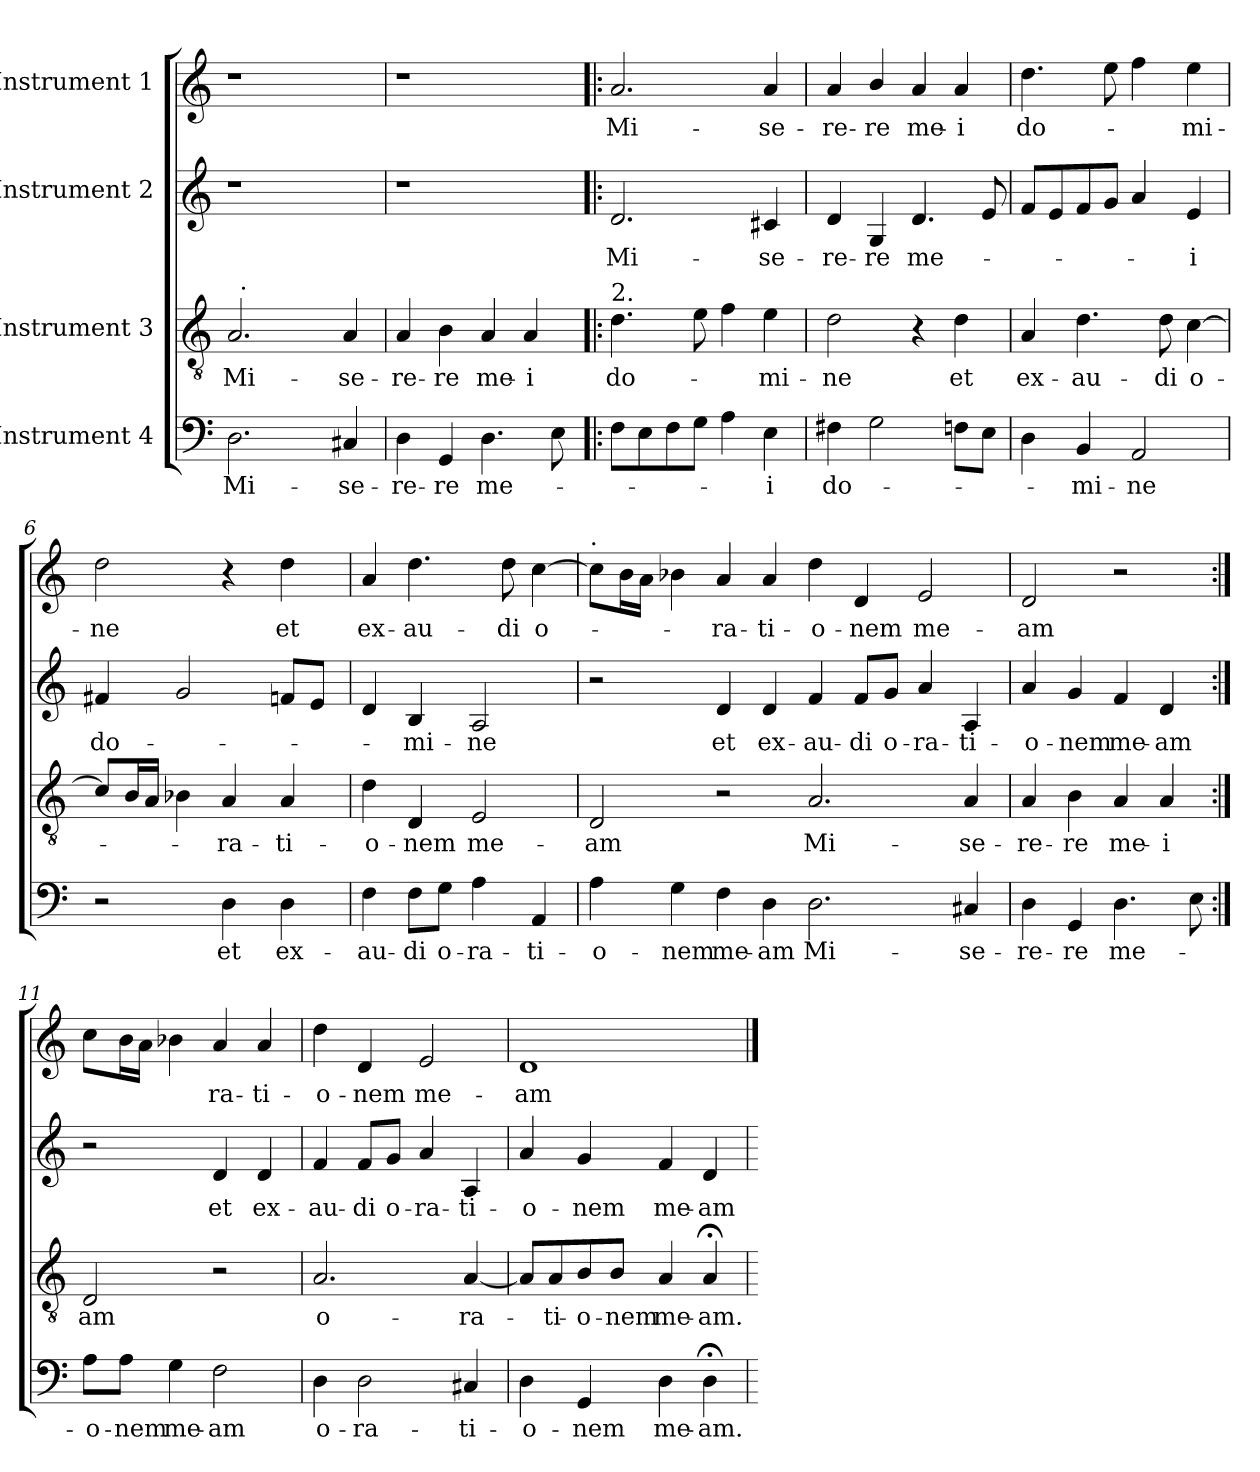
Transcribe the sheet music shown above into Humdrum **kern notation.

**kern	**text	**kern	**text	**kern	**text	**kern	**text
*part4	*part4	*part3	*part3	*part2	*part2	*part1	*part1
*staff4	*staff4	*staff3	*staff3	*staff2	*staff2	*staff1	*staff1
*I"Instrument 4	*	*I"Instrument 3	*	*I"Instrument 2	*	*I"Instrument 1	*
!!LO:PB:g=z
*stria5	*	*stria5	*	*stria5	*	*stria5	*
*clefF4	*	*clefGv2	*	*clefG2	*	*clefG2	*
=1	=1	=1	=1	=1	=1	=1	=1
!	!LO:LY:b:cj	!	!LO:LY:b:cj	!	!	!	!
*	*	*^	*	*	*	*	*
2.D\	Mi-	2.A>/	32ryy	Mi-	1r	.	1r	.
!	!	!	!LO:TX:a:t=.	!	!	!	!	!
.	.	.	2ryy	.	.	.	.	.
.	.	.	4...ryy	.	.	.	.	.
!	!LO:LY:b:cj	!	!	!LO:LY:b:cj	!	!	!	!
4C#X/	-se-	4A/	.	-se-	.	.	.	.
=2	=2	=2	=2	=2	=2	=2	=2	=2
!	!LO:LY:b:cj	!	!	!LO:LY:b:cj	!	!	!	!
*	*	*v	*v	*	*	*	*	*
4D\	-re-	4A/	-re-	1r	.	1r	.
!	!LO:LY:b:cj	!	!LO:LY:b:cj	!	!	!	!
4GG/	-re	4B\	-re	.	.	.	.
!	!LO:LY:b	!	!LO:LY:b:cj	!	!	!	!
4.D\	me-	4A/	me-	.	.	.	.
!	!	!	!LO:LY:b:cj	!	!	!	!
.	.	4A/	-i	.	.	.	.
8E\	.	.	.	.	.	.	.
=3!|:	=3!|:	=3!|:	=3!|:	=3!|:	=3!|:	=3!|:	=3!|:
!	!	!LO:TX:a:t=2.	!	!	!	!	!
!	!	!	!LO:LY:b:cj	!	!LO:LY:b:cj	!	!LO:LY:b:cj
8F\L	.	4.d\	do-	2.d/	Mi-	2.a/	Mi-
8E\	.	.	.	.	.	.	.
8F\	.	.	.	.	.	.	.
8G\J	.	8e\	.	.	.	.	.
4A\	.	4f\	.	.	.	.	.
!	!LO:LY:b:cj	!	!LO:LY:b:cj	!	!LO:LY:b:cj	!	!LO:LY:b:cj
4E\	-i	4e\	-mi-	4c#X/	-se-	4a/	-se-
=4	=4	=4	=4	=4	=4	=4	=4
!	!LO:LY:b:cj	!	!LO:LY:b:cj	!	!LO:LY:b:cj	!	!LO:LY:b:cj
4F#X\	do-	2d\	-ne	4d/	-re-	4a/	-re-
!	!	!	!	!	!LO:LY:b:cj	!	!LO:LY:b:cj
2G\	.	.	.	4G/	-re	4b/	-re
!	!	!	!	!	!LO:LY:b	!	!LO:LY:b:cj
.	.	4r	.	4.d/	me-	4a/	me-
!	!	!	!LO:LY:b:cj	!	!	!	!LO:LY:b:cj
8Fn\L	.	4d\	et	.	.	4a/	-i
8E\J	.	.	.	8e/	.	.	.
=5	=5	=5	=5	=5	=5	=5	=5
!	!	!	!LO:LY:b:cj	!	!	!	!LO:LY:b:cj
4D\	.	4A/	ex-	8f/L	.	4.dd\	do-
.	.	.	.	8e/	.	.	.
!	!LO:LY:b:cj	!	!LO:LY:b:cj	!	!	!	!
4BB/	-mi-	4.d\	-au-	8f/	.	.	.
.	.	.	.	8g/J	.	8ee\	.
!	!LO:LY:b:cj	!	!	!	!	!	!
2AA/	-ne	.	.	4a/	.	4ff\	.
!	!	!	!LO:LY:b:cj	!	!	!	!
.	.	8d\	-di	.	.	.	.
!	!	!	!LO:LY:b:cj	!	!LO:LY:b:cj	!	!LO:LY:b:cj
.	.	[<4c\	o-	4e/	-i	4ee\	-mi-
!!LO:LB:g=z
=6	=6	=6	=6	=6	=6	=6	=6
!	!	!	!	!	!LO:LY:b:cj	!	!LO:LY:b:cj
*^	*	*	*	*	*	*	*
2r	8.ryy	.	8c/L]	.	4f#X/	do-	2dd\	-ne
.	.	.	16B/	.	.	.	.	.
.	2ryy	.	16A/J	.	.	.	.	.
.	.	.	4B-X\	.	2g/	.	.	.
!	!	!LO:LY:b:cj	!	!LO:LY:b:cj	!	!	!	!
4D\	.	et	4A/	-ra-	.	.	4r	.
.	4ryy	.	.	.	.	.	.	.
!	!	!LO:LY:b:cj	!	!LO:LY:b:cj	!	!	!	!LO:LY:b:cj
4D\	.	ex-	4A/	-ti-	8fn/L	.	4dd\	et
.	.	.	.	.	8e/J	.	.	.
.	16ryy	.	.	.	.	.	.	.
=7	=7	=7	=7	=7	=7	=7	=7	=7
!	!	!LO:LY:b:cj	!	!LO:LY:b	!	!	!	!LO:LY:b:cj
*v	*v	*	*	*	*	*	*	*
4F\	-au-	4d\	-o-	4d/	.	4a/	ex-
!	!LO:LY:b:cj	!	!LO:LY:b:cj	!	!LO:LY:b:cj	!	!LO:LY:b:cj
8F\L	-di	4D/	-nem	4B/	-mi-	4.dd\	-au-
!	!LO:LY:b	!	!	!	!	!	!
8G\J	o-	.	.	.	.	.	.
!	!LO:LY:b:rj	!	!LO:LY:b:cj	!	!LO:LY:b:cj	!	!
4A\	-ra-	2E/	me-	2A/	-ne	.	.
!	!	!	!	!	!	!	!LO:LY:b:cj
.	.	.	.	.	.	8dd\	-di
!	!LO:LY:b:cj	!	!	!	!	!	!LO:LY:b:cj
4AA/	-ti-	.	.	.	.	[>4cc\	o-
=8	=8	=8	=8	=8	=8	=8	=8
!	!	!	!	!	!	!LO:TX:a:t=.	!
!	!LO:LY:b:cj	!	!LO:LY:b:cj	!	!	!	!
4A\	-o-	2D/	-am	2r	.	8cc\L]	.
.	.	.	.	.	.	16b\	.
.	.	.	.	.	.	16a\J	.
!	!LO:LY:b:cj	!	!	!	!	!	!
4G\	-nem	.	.	.	.	4b-X\	.
!	!LO:LY:b	!	!	!	!LO:LY:b:cj	!	!LO:LY:b:cj
4F\	me-	2r	.	4d/	et	4a/	-ra-
!	!LO:LY:b:rj	!	!	!	!LO:LY:b:cj	!	!LO:LY:b:cj
4D\	-am	.	.	4d/	ex-	4a/	-ti-
!	!LO:LY:b:cj	!	!LO:LY:b:cj	!	!LO:LY:b:cj	!	!LO:LY:b
2.D\	Mi-	2.A/	Mi-	4f/	-au-	4dd\	-o-
!	!	!	!	!	!LO:LY:b:cj	!	!LO:LY:b:cj
.	.	.	.	8f/L	-di	4d/	-nem
!	!	!	!	!	!LO:LY:b	!	!
.	.	.	.	8g/J	o-	.	.
!	!	!	!	!	!LO:LY:b:rj	!	!LO:LY:b:cj
.	.	.	.	4a/	-ra-	2e/	me-
!	!LO:LY:b:cj	!	!LO:LY:b:cj	!	!LO:LY:b:cj	!	!
4C#X/	-se-	4A/	-se-	4A/	-ti-	.	.
=9	=9	=9	=9	=9	=9	=9	=9
!	!LO:LY:b:cj	!	!LO:LY:b:cj	!	!LO:LY:b	!	!LO:LY:b:cj
4D\	-re-	4A/	-re-	4a/	-o-	2d/	-am
!	!LO:LY:b:cj	!	!LO:LY:b:cj	!	!LO:LY:b:cj	!	!
4GG/	-re	4B\	-re	4g/	-nem	.	.
!	!LO:LY:b	!	!LO:LY:b:cj	!	!LO:LY:b	!	!
4.D\	me-	4A/	me-	4f/	me-	2r	.
!	!	!	!LO:LY:b:cj	!	!LO:LY:b:rj	!	!
.	.	4A/	-i	4d/	-am	.	.
8E\	.	.	.	.	.	.	.
!!LO:LB:g=z
=11:|!	=11:|!	=11:|!	=11:|!	=11:|!	=11:|!	=11:|!	=11:|!
!	!LO:LY:b:cj	!	!LO:LY:b:cj	!	!	!	!
8A\L	-o-	2D/	am	2r	.	8cc\L	.
!	!LO:LY:b:cj	!	!	!	!	!	!
8A\J	-nem	.	.	.	.	16b\	.
.	.	.	.	.	.	16a\J	.
!	!LO:LY:b:cj	!	!	!	!	!	!
4G\	me-	.	.	.	.	4b-X\	.
!	!LO:LY:b:cj	!	!	!	!LO:LY:b:cj	!	!LO:LY:b:cj
2F\	-am	2r	.	4d/	et	4a/	ra-
!	!	!	!	!	!LO:LY:b:cj	!	!LO:LY:b:cj
.	.	.	.	4d/	ex-	4a/	-ti-
=12	=12	=12	=12	=12	=12	=12	=12
!	!LO:LY:b:cj	!	!LO:LY:b:cj	!	!LO:LY:b:cj	!	!LO:LY:b:cj
4D\	o-	2.A/	o-	4f/	-au-	4dd\	-o-
!	!LO:LY:b:cj	!	!	!	!LO:LY:b:cj	!	!LO:LY:b:cj
2D\	-ra-	.	.	8f/L	-di	4d/	-nem
!	!	!	!	!	!LO:LY:b:cj	!	!
.	.	.	.	8g/J	o-	.	.
!	!	!	!	!	!LO:LY:b:cj	!	!LO:LY:b:cj
.	.	.	.	4a/	-ra-	2e/	me-
!	!LO:LY:b:cj	!	!LO:LY:b:cj	!	!LO:LY:b:cj	!	!
4C#X/	-ti-	[<4A/	-ra-	4A/	-ti-	.	.
=13	=13	=13	=13	=13	=13	=13	=13
!	!LO:LY:b:cj	!	!	!	!LO:LY:b:cj	!	!LO:LY:b:cj
4D\	-o-	8A/L]	.	4a/	-o-	1d	-am
!	!	!	!LO:LY:b:cj	!	!	!	!
.	.	8A/	-ti-	.	.	.	.
!	!LO:LY:b:cj	!	!LO:LY:b:cj	!	!LO:LY:b:cj	!	!
4GG/	-nem	8B/	-o-	4g/	-nem	.	.
!	!	!	!LO:LY:b:cj	!	!	!	!
.	.	8B/J	-nem	.	.	.	.
!	!LO:LY:b:cj	!	!LO:LY:b:cj	!	!LO:LY:b:cj	!	!
4D\	me-	4A/	me-	4f/	me-	.	.
!	!LO:LY:b:cj	!	!LO:LY:b:cj	!	!LO:LY:b:cj	!	!
4D;<\	-am.	4A;</	-am.	4d/	-am	.	.
=	==	=	==	=	==	==	==
*-	*-	*-	*-	*-	*-	*-	*-
